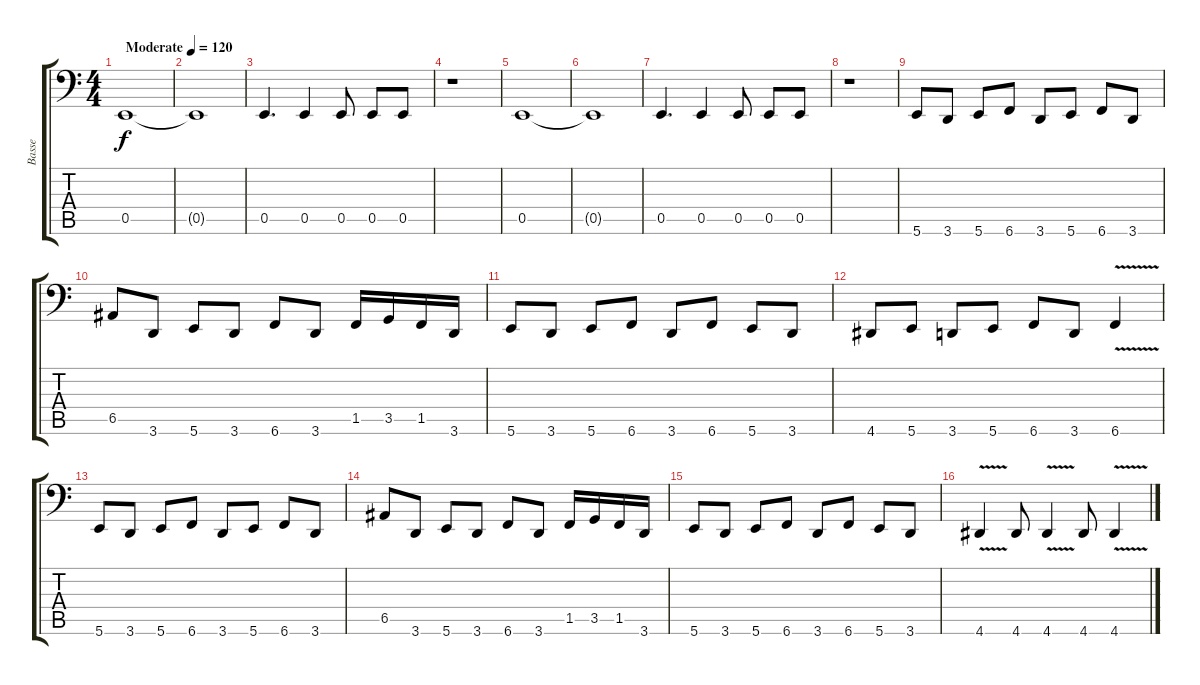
\track ("Basse" "Basse") {instrument electricbassfinger}
\staff {score tabs}
\tuning (C3 G2 D2 A1 E1 B0) {hide}
\ts (4 4)
\tempo (120 "Moderate")
\clef f4
\ks c
0.5.1{dy f instrument electricbassfinger} |
0.5{t}.1 |
0.5.4{d} 0.5.4 0.5.8 0.5.8 0.5.8 |
r.1 |
0.5.1 |
0.5{t}.1 |
0.5.4{d} 0.5.4 0.5.8 0.5.8 0.5.8 |
r.1 |
5.6.8 3.6.8 5.6.8 6.6.8 3.6.8 5.6.8 6.6.8 3.6.8 |
6.5.8 3.6.8 5.6.8 3.6.8 6.6.8 3.6.8 1.5.16 3.5.16 1.5.16 3.6.16 |
5.6.8 3.6.8 5.6.8 6.6.8 3.6.8 6.6.8 5.6.8 3.6.8 |
4.6.8 5.6.8 3.6.8 5.6.8 6.6.8 3.6.8 6.6{v}.4 |
5.6.8 3.6.8 5.6.8 6.6.8 3.6.8 5.6.8 6.6.8 3.6.8 |
6.5.8 3.6.8 5.6.8 3.6.8 6.6.8 3.6.8 1.5.16 3.5.16 1.5.16 3.6.16 |
5.6.8 3.6.8 5.6.8 6.6.8 3.6.8 6.6.8 5.6.8 3.6.8 |
4.6{v}.4 4.6.8 4.6{v}.4 4.6.8 4.6{v}.4
